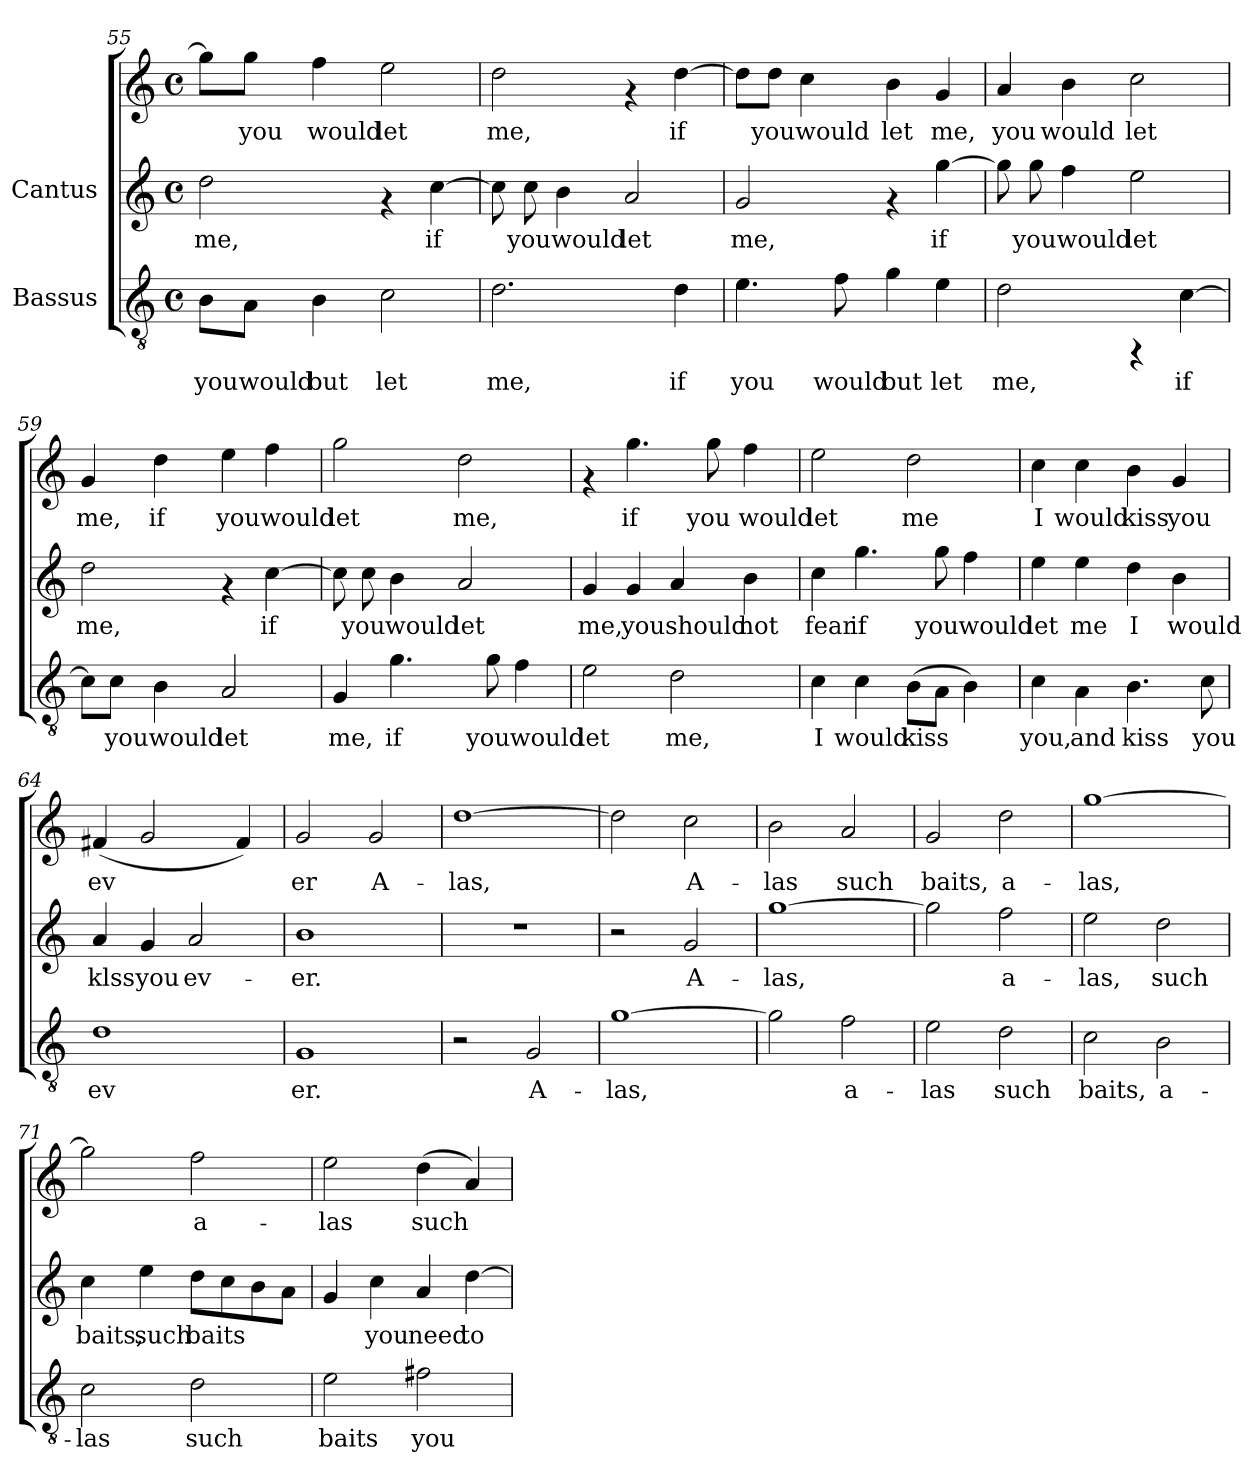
**kern	**text	**kern	**text	**kern	**text
*part2	*part2	*part1	*part1	*part1	*part1
*staff3	*staff3	*staff2	*staff2	*staff1	*staff1
*I"Bassus	*	*I"Cantus	*	*	*
!!LO:LB:g=z
*clefGv2	*	*clefG2	*	*clefG2	*
*M4/4	*	*M4/4	*	*M4/4	*
*met(c)	*	*met(c)	*	*met(c)	*
=55	=55	=55	=55	=55	=55
!	!LO:LY:b:cj	!	!LO:LY:b:cj	!	!LO:LY:b:cj
8B\L	you	2dd\	me,	8gg\L]	.
!	!LO:LY:b:cj	!	!	!	!LO:LY:b:cj
8A\J	would	.	.	8gg\J	you
!	!LO:LY:b:cj	!	!	!	!LO:LY:b:cj
4B\	but	.	.	4ff\	would
!	!LO:LY:b:cj	!	!	!	!LO:LY:b:cj
2c\	let	4rf	.	2ee\	let
!	!	!	!LO:LY:b:cj	!	!
.	.	[>4cc\	if	.	.
=56	=56	=56	=56	=56	=56
!	!LO:LY:b:cj	!	!LO:LY:b:cj	!	!LO:LY:b:cj
2.d\	me,	8cc\]	.	2dd\	me,
!	!	!	!LO:LY:b:cj	!	!
.	.	8cc\	you	.	.
!	!	!	!LO:LY:b:cj	!	!
.	.	4b\	would	.	.
!	!	!	!LO:LY:b:cj	!	!
.	.	2a/	let	4rf	.
!	!LO:LY:b:cj	!	!	!	!LO:LY:b:cj
4d\	if	.	.	[>4dd\	if
=57	=57	=57	=57	=57	=57
!	!LO:LY:b:cj	!	!LO:LY:b:cj	!	!LO:LY:b:cj
4.e\	you	2g/	me,	8dd\L]	.
!	!	!	!	!	!LO:LY:b:cj
.	.	.	.	8dd\J	you
!	!	!	!	!	!LO:LY:b:cj
.	.	.	.	4cc\	would
!	!LO:LY:b:cj	!	!	!	!
8f\	would	.	.	.	.
!	!LO:LY:b:cj	!	!	!	!LO:LY:b:cj
4g\	but	4rf	.	4b\	let
!	!LO:LY:b:cj	!	!LO:LY:b:cj	!	!LO:LY:b:cj
4e\	let	[>4gg\	if	4g/	me,
=58	=58	=58	=58	=58	=58
!	!LO:LY:b:cj	!	!LO:LY:b:cj	!	!LO:LY:b:cj
2d\	me,	8gg\]	.	4a/	you
!	!	!	!LO:LY:b:cj	!	!
.	.	8gg\	you	.	.
!	!	!	!LO:LY:b:cj	!	!LO:LY:b:cj
.	.	4ff\	would	4b\	would
!	!	!	!LO:LY:b:cj	!	!LO:LY:b:cj
4rFF	.	2ee\	let	2cc\	let
!	!LO:LY:b:cj	!	!	!	!
[>4c\	if	.	.	.	.
!!LO:LB:g=z
=59	=59	=59	=59	=59	=59
!	!LO:LY:b:cj	!	!LO:LY:b:cj	!	!LO:LY:b:cj
8c\L]	.	2dd\	me,	4g/	me,
!	!LO:LY:b:cj	!	!	!	!
8c\J	you	.	.	.	.
!	!LO:LY:b:cj	!	!	!	!LO:LY:b:cj
4B\	would	.	.	4dd\	if
!	!LO:LY:b:cj	!	!	!	!LO:LY:b:cj
2A/	let	4rf	.	4ee\	you
!	!	!	!LO:LY:b:cj	!	!LO:LY:b:cj
.	.	[>4cc\	if	4ff\	would
=60	=60	=60	=60	=60	=60
!	!LO:LY:b:cj	!	!LO:LY:b:cj	!	!LO:LY:b:cj
4G/	me,	8cc\]	.	2gg\	let
!	!	!	!LO:LY:b:cj	!	!
.	.	8cc\	you	.	.
!	!LO:LY:b:cj	!	!LO:LY:b:cj	!	!
4.g\	if	4b\	would	.	.
!	!	!	!LO:LY:b:cj	!	!LO:LY:b:cj
.	.	2a/	let	2dd\	me,
!	!LO:LY:b:cj	!	!	!	!
8g\	you	.	.	.	.
!	!LO:LY:b:cj	!	!	!	!
4f\	would	.	.	.	.
=61	=61	=61	=61	=61	=61
!	!LO:LY:b:cj	!	!LO:LY:b:cj	!	!
2e\	let	4g/	me,	4rf	.
!	!	!	!LO:LY:b:cj	!	!LO:LY:b:cj
.	.	4g/	you	4.gg\	if
!	!LO:LY:b:cj	!	!LO:LY:b:cj	!	!
2d\	me,	4a/	should	.	.
!	!	!	!	!	!LO:LY:b:cj
.	.	.	.	8gg\	you
!	!	!	!LO:LY:b:cj	!	!LO:LY:b:cj
.	.	4b\	not	4ff\	would
=62	=62	=62	=62	=62	=62
!	!LO:LY:b:cj	!	!LO:LY:b:cj	!	!LO:LY:b:cj
4c\	I	4cc\	fear	2ee\	let
!	!LO:LY:b:cj	!	!LO:LY:b:cj	!	!
4c\	would	4.gg\	if	.	.
!	!LO:LY:b:cj	!	!	!	!LO:LY:b:cj
(>8B\L	kiss	.	.	2dd\	me
!	!LO:LY:b:cj	!	!LO:LY:b:cj	!	!
8A\J	.	8gg\	you	.	.
!	!LO:LY:b:cj	!	!LO:LY:b:cj	!	!
4B\)	.	4ff\	would	.	.
!!LO:PB:g=z
=63	=63	=63	=63	=63	=63
!	!LO:LY:b:cj	!	!LO:LY:b:cj	!	!LO:LY:b:cj
4c\	you,	4ee\	let	4cc\	I
!	!LO:LY:b:cj	!	!LO:LY:b:cj	!	!LO:LY:b:cj
4A\	and	4ee\	me	4cc\	would
!	!LO:LY:b:cj	!	!LO:LY:b:cj	!	!LO:LY:b:cj
4.B\	kiss	4dd\	I	4b\	kiss
!	!	!	!LO:LY:b:cj	!	!LO:LY:b:cj
.	.	4b\	would	4g/	you
!	!LO:LY:b:cj	!	!	!	!
8c\	you	.	.	.	.
=64	=64	=64	=64	=64	=64
!	!LO:LY:b:cj	!	!LO:LY:b:cj	!	!LO:LY:b:cj
1d	ev	4a/	-klss	(<4f#X/	ev-
!	!	!	!LO:LY:b:cj	!	!LO:LY:b:cj
.	.	4g/	you	2g/	--
!	!	!	!LO:LY:b:cj	!	!
.	.	2a/	ev-	.	.
!	!	!	!	!	!LO:LY:b:cj
.	.	.	.	4f#/)	--
=65	=65	=65	=65	=65	=65
!	!LO:LY:b:cj	!	!LO:LY:b:cj	!	!LO:LY:b:cj
1G	er.	1b	-er.	2g/	-er
!	!	!	!	!	!LO:LY:b:cj
.	.	.	.	2g/	A-
=66	=66	=66	=66	=66	=66
!	!	!	!	!	!LO:LY:b:cj
2r	.	1r	.	[>1dd	las,
!	!LO:LY:b:cj	!	!	!	!
2G/	A-	.	.	.	.
=67	=67	=67	=67	=67	=67
!	!LO:LY:b:cj	!	!	!	!LO:LY:b:cj
[>1g	-las,	2r	.	2dd\]	.
!	!	!	!LO:LY:b:cj	!	!LO:LY:b:cj
.	.	2g/	-A-	2cc\	A-
=68	=68	=68	=68	=68	=68
!	!LO:LY:b:cj	!	!LO:LY:b:cj	!	!LO:LY:b:cj
2g\]	.	[>1gg	las,	2b\	-las
!	!LO:LY:b:cj	!	!	!	!LO:LY:b:cj
2f\	a-	.	.	2a/	such
=69	=69	=69	=69	=69	=69
!	!LO:LY:b:cj	!	!LO:LY:b:cj	!	!LO:LY:b:cj
2e\	-las	2gg\]	-	2g/	baits,
!	!LO:LY:b:cj	!	!LO:LY:b:cj	!	!LO:LY:b:cj
2d\	such	2ff\	a-	2dd\	a-
!!LO:LB:g=z
=70	=70	=70	=70	=70	=70
!	!LO:LY:b:cj	!	!LO:LY:b:cj	!	!LO:LY:b:cj
2c\	baits,	2ee\	las,	[>1gg	-las,
!	!LO:LY:b:cj	!	!LO:LY:b:cj	!	!
2B\	a-	2dd\	such	.	.
=71	=71	=71	=71	=71	=71
!	!LO:LY:b:cj	!	!LO:LY:b:cj	!	!LO:LY:b:cj
2c\	-las	4cc\	-baits,	2gg\]	.
!	!	!	!LO:LY:b:cj	!	!
.	.	4ee\	such	.	.
!	!LO:LY:b:cj	!	!LO:LY:b:cj	!	!LO:LY:b:cj
2d\	such	8dd\L	baits	2ff\	a-
!	!	!	!LO:LY:b:cj	!	!
.	.	8cc\	.	.	.
!	!	!	!LO:LY:b:cj	!	!
.	.	8b\	.	.	.
!	!	!	!LO:LY:b:cj	!	!
.	.	8a\J	.	.	.
=72	=72	=72	=72	=72	=72
!	!LO:LY:b:cj	!	!LO:LY:b:cj	!	!LO:LY:b:cj
2e\	baits	4g/	.	2ee\	las
!	!	!	!LO:LY:b:cj	!	!
.	.	4cc\	you	.	.
!	!LO:LY:b:cj	!	!LO:LY:b:cj	!	!LO:LY:b:cj
2f#X\	you	4a/	need	(>4dd\	such
!	!	!	!LO:LY:b:cj	!	!LO:LY:b:cj
.	.	[>4dd\	to	4a/)	.
=	=	=	=	=	=
*-	*-	*-	*-	*-	*-
